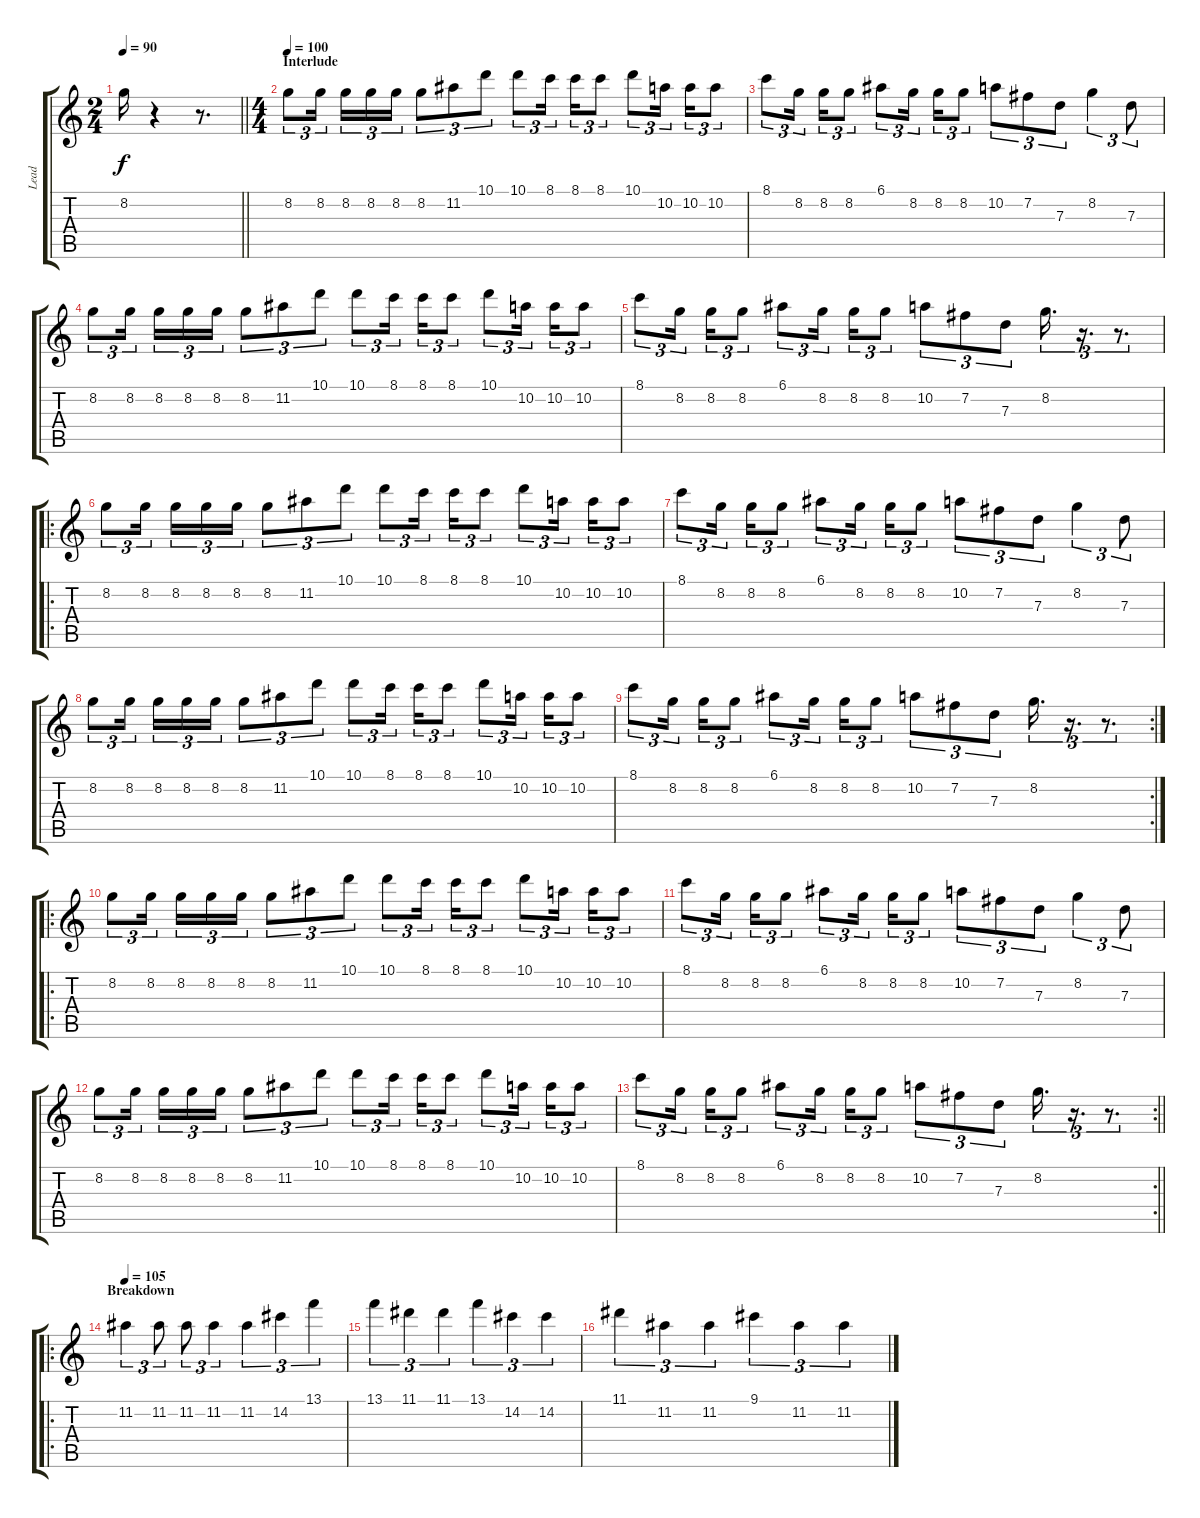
\track ("Lead" "Lead") {instrument distortionguitar}
\staff {score tabs}
\tuning (E4 B3 G3 D3 A2 E2) {hide}
\ts (2 4)
\tempo 90
\clef g2
\barLineRight lightlight
\ks c
8.2{t}.16{dy f} r.4 r.8{d} |
\ts (4 4)
\section ("" "Interlude")
\tempo 100
8.2.8{tu (3 2)} 8.2.16{tu (3 2) beam splitsecondary} 8.2.16{tu (3 2)} 8.2.16{tu (3 2)} 8.2.16{tu (3 2)} 8.2.8{tu (3 2)} 11.2.8{tu (3 2)} 10.1.8{tu (3 2)} 10.1.8{tu (3 2)} 8.1.16{tu (3 2) beam splitsecondary} 8.1.16{tu (3 2)} 8.1.8{tu (3 2)} 10.1.8{tu (3 2)} 10.2.16{tu (3 2) beam splitsecondary} 10.2.16{tu (3 2)} 10.2.8{tu (3 2)} |
8.1.8{tu (3 2)} 8.2.16{tu (3 2) beam splitsecondary} 8.2.16{tu (3 2)} 8.2.8{tu (3 2)} 6.1.8{tu (3 2)} 8.2.16{tu (3 2) beam splitsecondary} 8.2.16{tu (3 2)} 8.2.8{tu (3 2)} 10.2.8{tu (3 2)} 7.2.8{tu (3 2)} 7.3.8{tu (3 2)} 8.2.4{tu (3 2)} 7.3.8{tu (3 2)} |
8.2.8{tu (3 2)} 8.2.16{tu (3 2) beam splitsecondary} 8.2.16{tu (3 2)} 8.2.16{tu (3 2)} 8.2.16{tu (3 2)} 8.2.8{tu (3 2)} 11.2.8{tu (3 2)} 10.1.8{tu (3 2)} 10.1.8{tu (3 2)} 8.1.16{tu (3 2) beam splitsecondary} 8.1.16{tu (3 2)} 8.1.8{tu (3 2)} 10.1.8{tu (3 2)} 10.2.16{tu (3 2) beam splitsecondary} 10.2.16{tu (3 2)} 10.2.8{tu (3 2)} |
8.1.8{tu (3 2)} 8.2.16{tu (3 2) beam splitsecondary} 8.2.16{tu (3 2)} 8.2.8{tu (3 2)} 6.1.8{tu (3 2)} 8.2.16{tu (3 2) beam splitsecondary} 8.2.16{tu (3 2)} 8.2.8{tu (3 2)} 10.2.8{tu (3 2)} 7.2.8{tu (3 2)} 7.3.8{tu (3 2)} 8.2.16{d tu (3 2)} r.16{d tu (3 2)} r.8{d tu (3 2)} |
\ro
8.2.8{tu (3 2)} 8.2.16{tu (3 2) beam splitsecondary} 8.2.16{tu (3 2)} 8.2.16{tu (3 2)} 8.2.16{tu (3 2)} 8.2.8{tu (3 2)} 11.2.8{tu (3 2)} 10.1.8{tu (3 2)} 10.1.8{tu (3 2)} 8.1.16{tu (3 2) beam splitsecondary} 8.1.16{tu (3 2)} 8.1.8{tu (3 2)} 10.1.8{tu (3 2)} 10.2.16{tu (3 2) beam splitsecondary} 10.2.16{tu (3 2)} 10.2.8{tu (3 2)} |
8.1.8{tu (3 2)} 8.2.16{tu (3 2) beam splitsecondary} 8.2.16{tu (3 2)} 8.2.8{tu (3 2)} 6.1.8{tu (3 2)} 8.2.16{tu (3 2) beam splitsecondary} 8.2.16{tu (3 2)} 8.2.8{tu (3 2)} 10.2.8{tu (3 2)} 7.2.8{tu (3 2)} 7.3.8{tu (3 2)} 8.2.4{tu (3 2)} 7.3.8{tu (3 2)} |
8.2.8{tu (3 2)} 8.2.16{tu (3 2) beam splitsecondary} 8.2.16{tu (3 2)} 8.2.16{tu (3 2)} 8.2.16{tu (3 2)} 8.2.8{tu (3 2)} 11.2.8{tu (3 2)} 10.1.8{tu (3 2)} 10.1.8{tu (3 2)} 8.1.16{tu (3 2) beam splitsecondary} 8.1.16{tu (3 2)} 8.1.8{tu (3 2)} 10.1.8{tu (3 2)} 10.2.16{tu (3 2) beam splitsecondary} 10.2.16{tu (3 2)} 10.2.8{tu (3 2)} |
\rc 2
8.1.8{tu (3 2)} 8.2.16{tu (3 2) beam splitsecondary} 8.2.16{tu (3 2)} 8.2.8{tu (3 2)} 6.1.8{tu (3 2)} 8.2.16{tu (3 2) beam splitsecondary} 8.2.16{tu (3 2)} 8.2.8{tu (3 2)} 10.2.8{tu (3 2)} 7.2.8{tu (3 2)} 7.3.8{tu (3 2)} 8.2.16{d tu (3 2)} r.16{d tu (3 2)} r.8{d tu (3 2)} |
\ro
8.2.8{tu (3 2)} 8.2.16{tu (3 2) beam splitsecondary} 8.2.16{tu (3 2)} 8.2.16{tu (3 2)} 8.2.16{tu (3 2)} 8.2.8{tu (3 2)} 11.2.8{tu (3 2)} 10.1.8{tu (3 2)} 10.1.8{tu (3 2)} 8.1.16{tu (3 2) beam splitsecondary} 8.1.16{tu (3 2)} 8.1.8{tu (3 2)} 10.1.8{tu (3 2)} 10.2.16{tu (3 2) beam splitsecondary} 10.2.16{tu (3 2)} 10.2.8{tu (3 2)} |
8.1.8{tu (3 2)} 8.2.16{tu (3 2) beam splitsecondary} 8.2.16{tu (3 2)} 8.2.8{tu (3 2)} 6.1.8{tu (3 2)} 8.2.16{tu (3 2) beam splitsecondary} 8.2.16{tu (3 2)} 8.2.8{tu (3 2)} 10.2.8{tu (3 2)} 7.2.8{tu (3 2)} 7.3.8{tu (3 2)} 8.2.4{tu (3 2)} 7.3.8{tu (3 2)} |
8.2.8{tu (3 2)} 8.2.16{tu (3 2) beam splitsecondary} 8.2.16{tu (3 2)} 8.2.16{tu (3 2)} 8.2.16{tu (3 2)} 8.2.8{tu (3 2)} 11.2.8{tu (3 2)} 10.1.8{tu (3 2)} 10.1.8{tu (3 2)} 8.1.16{tu (3 2) beam splitsecondary} 8.1.16{tu (3 2)} 8.1.8{tu (3 2)} 10.1.8{tu (3 2)} 10.2.16{tu (3 2) beam splitsecondary} 10.2.16{tu (3 2)} 10.2.8{tu (3 2)} |
\rc 2
\barLineRight lightlight
8.1.8{tu (3 2)} 8.2.16{tu (3 2) beam splitsecondary} 8.2.16{tu (3 2)} 8.2.8{tu (3 2)} 6.1.8{tu (3 2)} 8.2.16{tu (3 2) beam splitsecondary} 8.2.16{tu (3 2)} 8.2.8{tu (3 2)} 10.2.8{tu (3 2)} 7.2.8{tu (3 2)} 7.3.8{tu (3 2)} 8.2.16{d tu (3 2)} r.16{d tu (3 2)} r.8{d tu (3 2)} |
\ro
\section ("" "Breakdown")
\tempo 105
11.2.4{tu (3 2)} 11.2.8{tu (3 2)} 11.2.8{tu (3 2)} 11.2.4{tu (3 2)} 11.2.4{tu (3 2)} 14.2.4{tu (3 2)} 13.1.4{tu (3 2)} |
13.1.4{tu (3 2)} 11.1.4{tu (3 2)} 11.1.4{tu (3 2)} 13.1.4{tu (3 2)} 14.2.4{tu (3 2)} 14.2.4{tu (3 2)} |
11.1.4{tu (3 2)} 11.2.4{tu (3 2)} 11.2.4{tu (3 2)} 9.1.4{tu (3 2)} 11.2.4{tu (3 2)} 11.2.4{tu (3 2)}
